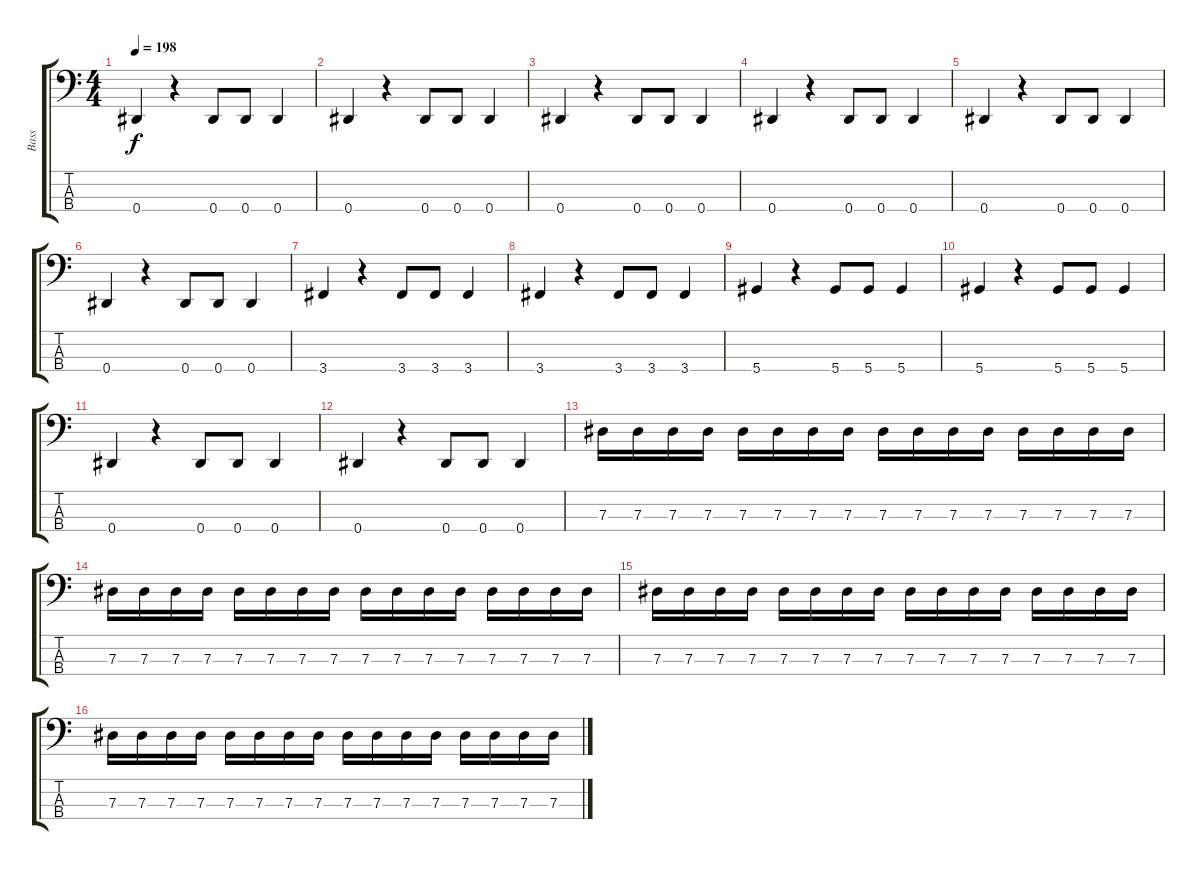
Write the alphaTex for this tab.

\track ("Bass" "Bass") {instrument electricbassfinger}
\staff {score tabs}
\tuning (Gb2 Db2 Ab1 Eb1) {hide}
\ts (4 4)
\tempo 198
\clef f4
\ks c
0.4.4{dy f} r.4 0.4.8 0.4.8 0.4.4 |
0.4.4 r.4 0.4.8 0.4.8 0.4.4 |
0.4.4 r.4 0.4.8 0.4.8 0.4.4 |
0.4.4 r.4 0.4.8 0.4.8 0.4.4 |
0.4.4 r.4 0.4.8 0.4.8 0.4.4 |
0.4.4 r.4 0.4.8 0.4.8 0.4.4 |
3.4.4 r.4 3.4.8 3.4.8 3.4.4 |
3.4.4 r.4 3.4.8 3.4.8 3.4.4 |
5.4.4 r.4 5.4.8 5.4.8 5.4.4 |
5.4.4 r.4 5.4.8 5.4.8 5.4.4 |
0.4.4 r.4 0.4.8 0.4.8 0.4.4 |
0.4.4 r.4 0.4.8 0.4.8 0.4.4 |
7.3.16 7.3.16 7.3.16 7.3.16 7.3.16 7.3.16 7.3.16 7.3.16 7.3.16 7.3.16 7.3.16 7.3.16 7.3.16 7.3.16 7.3.16 7.3.16 |
7.3.16 7.3.16 7.3.16 7.3.16 7.3.16 7.3.16 7.3.16 7.3.16 7.3.16 7.3.16 7.3.16 7.3.16 7.3.16 7.3.16 7.3.16 7.3.16 |
7.3.16 7.3.16 7.3.16 7.3.16 7.3.16 7.3.16 7.3.16 7.3.16 7.3.16 7.3.16 7.3.16 7.3.16 7.3.16 7.3.16 7.3.16 7.3.16 |
7.3.16 7.3.16 7.3.16 7.3.16 7.3.16 7.3.16 7.3.16 7.3.16 7.3.16 7.3.16 7.3.16 7.3.16 7.3.16 7.3.16 7.3.16 7.3.16
